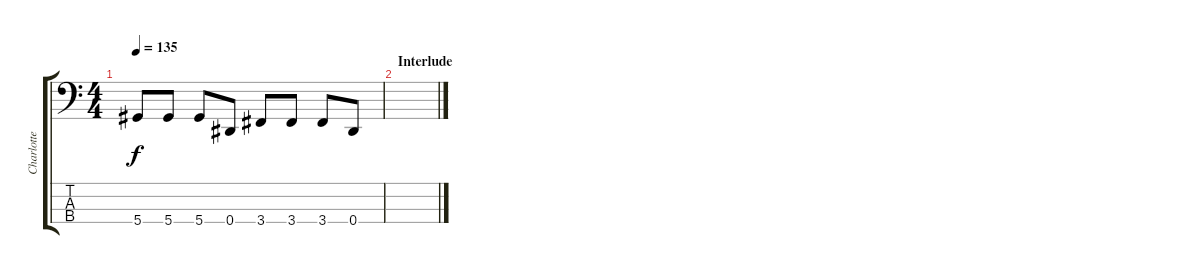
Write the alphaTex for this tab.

\track ("Charlotte - Bass" "Charlotte ") {instrument electricbassfinger}
\staff {score tabs}
\tuning (Gb2 Db2 Ab1 Eb1) {hide}
\ts (4 4)
\tempo 135
\clef f4
\ks c
5.4.8{dy f} 5.4.8 5.4.8 0.4.8 3.4.8 3.4.8 3.4.8 0.4.8 |
\section ("" "Interlude")
